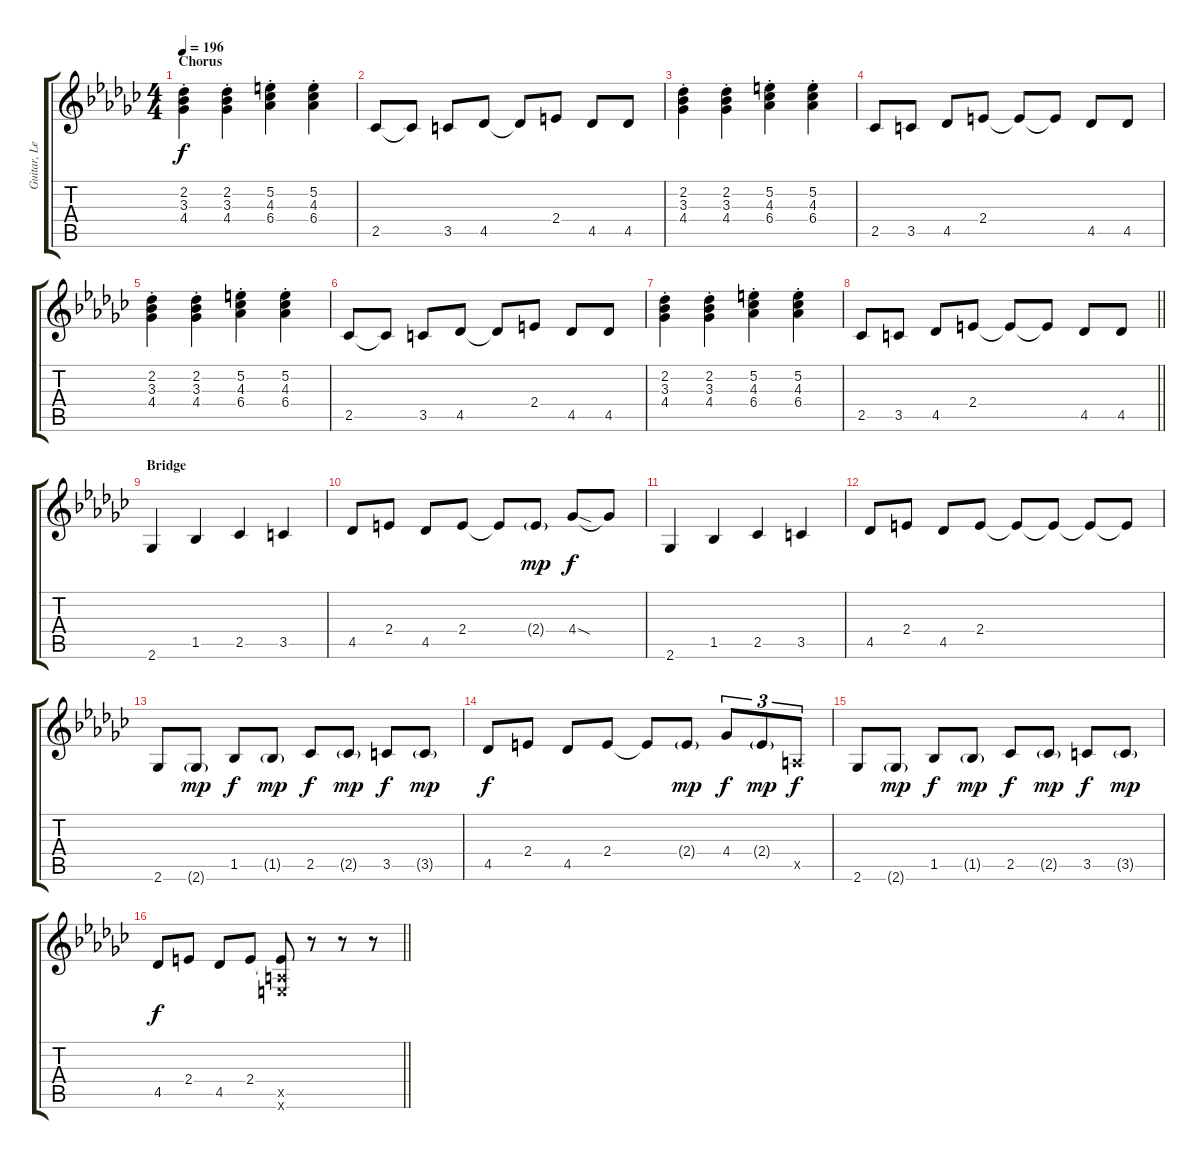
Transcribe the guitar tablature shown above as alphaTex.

\track ("Guitar, Lead" "Guitar, Le") {instrument distortionguitar}
\staff {score tabs}
\tuning (E4 B3 G3 D3 A2 E2) {hide}
\ts (4 4)
\section ("" "Chorus")
\tempo 196
\clef g2
\ks gb
(2.2{st} 3.3{st} 4.4{st}).4{dy f} (2.2{st} 3.3{st} 4.4{st}).4 (5.2{st} 4.3{st} 6.4{st}).4 (5.2{st} 4.3{st} 6.4{st}).4 |
2.5.8 2.5{t}.8 3.5.8 4.5.8 4.5{t}.8 2.4.8 4.5.8 4.5.8 |
(2.2{st} 3.3{st} 4.4{st}).4 (2.2{st} 3.3{st} 4.4{st}).4 (5.2{st} 4.3{st} 6.4{st}).4 (5.2{st} 4.3{st} 6.4{st}).4 |
2.5.8 3.5.8 4.5.8 2.4.8 2.4{t}.8 2.4{t}.8 4.5.8 4.5.8 |
(2.2{st} 3.3{st} 4.4{st}).4 (2.2{st} 3.3{st} 4.4{st}).4 (5.2{st} 4.3{st} 6.4{st}).4 (5.2{st} 4.3{st} 6.4{st}).4 |
2.5.8 2.5{t}.8 3.5.8 4.5.8 4.5{t}.8 2.4.8 4.5.8 4.5.8 |
(2.2{st} 3.3{st} 4.4{st}).4 (2.2{st} 3.3{st} 4.4{st}).4 (5.2{st} 4.3{st} 6.4{st}).4 (5.2{st} 4.3{st} 6.4{st}).4 |
\barLineRight lightlight
2.5.8 3.5.8 4.5.8 2.4.8 2.4{t}.8 2.4{t}.8 4.5.8 4.5.8 |
\section ("" "Bridge")
2.6.4 1.5.4 2.5.4 3.5.4 |
4.5.8 2.4.8 4.5.8 2.4.8 2.4{t}.8 2.4{g}.8{dy mp} 4.4{sod}.8{dy f} 4.4{t}.8 |
2.6.4 1.5.4 2.5.4 3.5.4 |
4.5.8 2.4.8 4.5.8 2.4.8 2.4{t}.8 2.4{t}.8 2.4{t}.8 2.4{t}.8 |
2.6.8 2.6{g}.8{dy mp} 1.5.8{dy f} 1.5{g}.8{dy mp} 2.5.8{dy f} 2.5{g}.8{dy mp} 3.5.8{dy f} 3.5{g}.8{dy mp} |
4.5.8{dy f} 2.4.8 4.5.8 2.4.8 2.4{t}.8 2.4{g}.8{dy mp} 4.4.8{tu (3 2) dy f} 2.4{g}.8{tu (3 2) dy mp} 0.5{x}.8{tu (3 2) dy f} |
2.6.8 2.6{g}.8{dy mp} 1.5.8{dy f} 1.5{g}.8{dy mp} 2.5.8{dy f} 2.5{g}.8{dy mp} 3.5.8{dy f} 3.5{g}.8{dy mp} |
\barLineRight lightlight
4.5.8{dy f} 2.4.8 4.5.8 2.4.8 (2.4{t} 0.5{x} 0.6{x}).8 r.8 r.8 r.8
